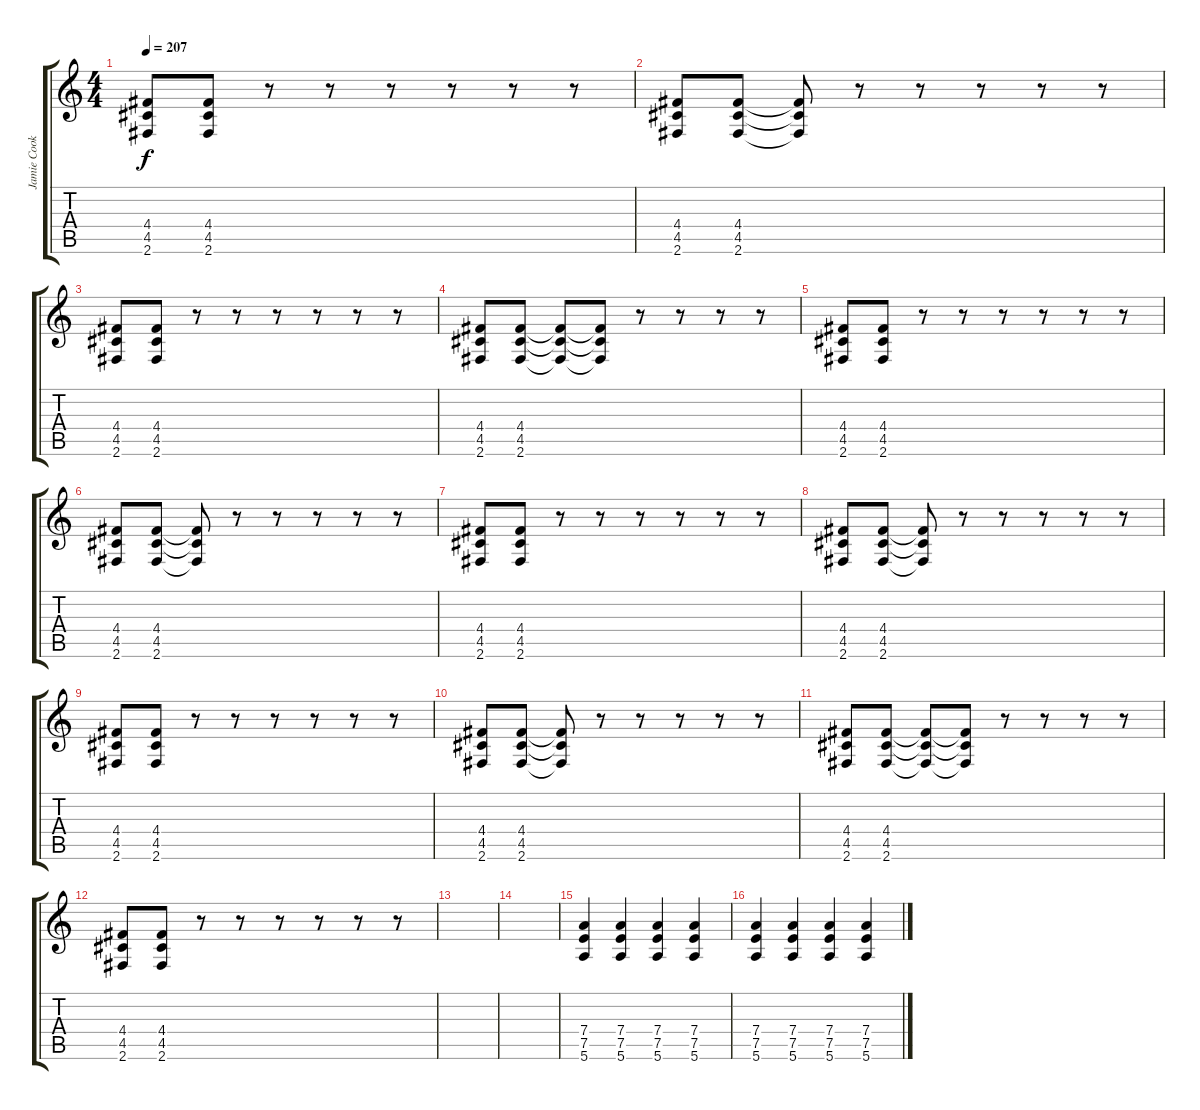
\track ("Jamie Cook - Guitarist" "Jamie Cook") {instrument distortionguitar}
\staff {score tabs}
\tuning (E4 B3 G3 D3 A2 E2) {hide}
\ts (4 4)
\tempo 207
\clef g2
\ks c
(4.4 4.5 2.6).8{dy f} (4.4 4.5 2.6).8 r.8 r.8 r.8 r.8 r.8 r.8 |
(4.4 4.5 2.6).8 (4.4 4.5 2.6).8 (4.4{t} 4.5{t} 2.6{t}).8 r.8 r.8 r.8 r.8 r.8 |
(4.4 4.5 2.6).8 (4.4 4.5 2.6).8 r.8 r.8 r.8 r.8 r.8 r.8 |
(4.4 4.5 2.6).8 (4.4 4.5 2.6).8 (4.4{t} 4.5{t} 2.6{t}).8 (4.4{t} 4.5{t} 2.6{t}).8 r.8 r.8 r.8 r.8 |
(4.4 4.5 2.6).8 (4.4 4.5 2.6).8 r.8 r.8 r.8 r.8 r.8 r.8 |
(4.4 4.5 2.6).8 (4.4 4.5 2.6).8 (4.4{t} 4.5{t} 2.6{t}).8 r.8 r.8 r.8 r.8 r.8 |
(4.4 4.5 2.6).8 (4.4 4.5 2.6).8 r.8 r.8 r.8 r.8 r.8 r.8 |
(4.4 4.5 2.6).8 (4.4 4.5 2.6).8 (4.4{t} 4.5{t} 2.6{t}).8 r.8 r.8 r.8 r.8 r.8 |
(4.4 4.5 2.6).8 (4.4 4.5 2.6).8 r.8 r.8 r.8 r.8 r.8 r.8 |
(4.4 4.5 2.6).8 (4.4 4.5 2.6).8 (4.4{t} 4.5{t} 2.6{t}).8 r.8 r.8 r.8 r.8 r.8 |
(4.4 4.5 2.6).8 (4.4 4.5 2.6).8 (4.4{t} 4.5{t} 2.6{t}).8 (4.4{t} 4.5{t} 2.6{t}).8 r.8 r.8 r.8 r.8 |
(4.4 4.5 2.6).8 (4.4 4.5 2.6).8 r.8 r.8 r.8 r.8 r.8 r.8 |
|
|
(7.4 7.5 5.6).4 (7.4 7.5 5.6).4 (7.4 7.5 5.6).4 (7.4 7.5 5.6).4 |
(7.4 7.5 5.6).4 (7.4 7.5 5.6).4 (7.4 7.5 5.6).4 (7.4 7.5 5.6).4
